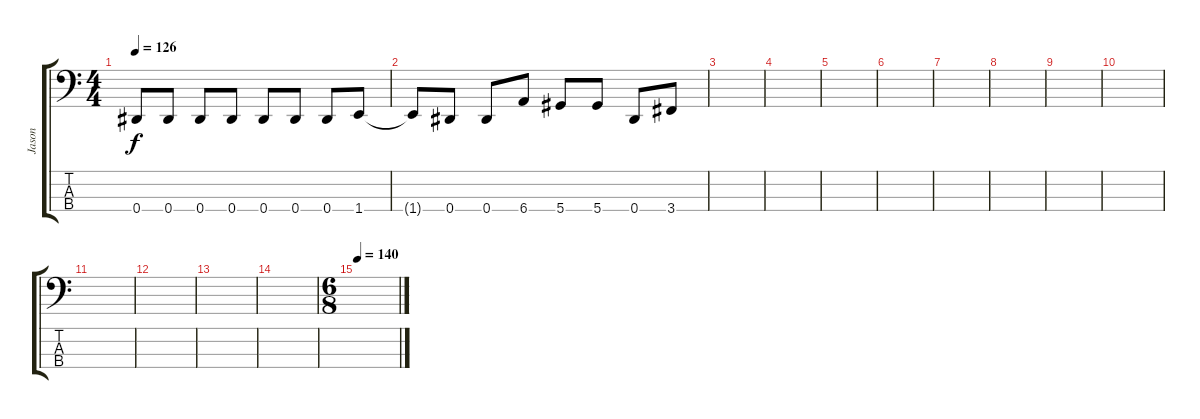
\track ("Jason" "Jason") {instrument electricbasspick}
\staff {score tabs}
\tuning (Gb2 Db2 Ab1 Eb1) {hide}
\ts (4 4)
\tempo 126
\clef f4
\ks c
0.4.8{dy f} 0.4.8 0.4.8 0.4.8 0.4.8 0.4.8 0.4.8 1.4.8 |
1.4{t}.8 0.4.8 0.4.8 6.4.8 5.4.8 5.4.8 0.4.8 3.4.8 |
|
|
|
|
|
|
|
|
|
|
|
|
\ts (6 8)
\tempo 140
